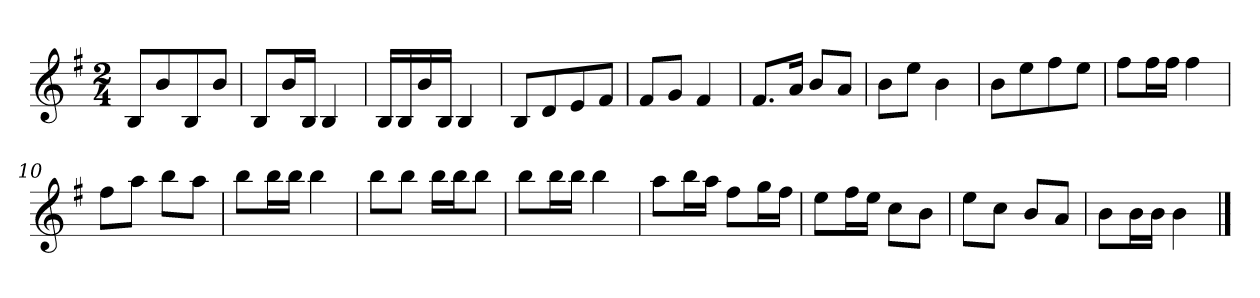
**kern
*part1
*staff1
*clefG2
*k[f#]
*G:
*M2/4
=1
8BL
8b
8B
8bJ
=2
8BL
16bL
16BJJ
4B
=3
16BLL
16B
16b
16BJJ
4B
=4
8BL
8d
8e
8f#J
=5
8f#L
8gJ
4f#
=6
8.f#L
16aJk
8bL
8aJ
=7
8bL
8eeJ
4b
=8
8bL
8ee
8ff#
8eeJ
=9
8ff#L
16ff#L
16ff#JJ
4ff#
=10
8ff#L
8aaJ
8bbL
8aaJ
=11
8bbL
16bbL
16bbJJ
4bb
=12
8bbL
8bbJ
16bbLL
16bbJ
8bbJ
=13
8bbL
16bbL
16bbJJ
4bb
=14
8aaL
16bbL
16aaJJ
8ff#L
16ggL
16ff#JJ
=15
8eeL
16ff#L
16eeJJ
8ccL
8bJ
=16
8eeL
8ccJ
8bL
8aJ
=17
8bL
16bL
16bJJ
4b
==
*-
